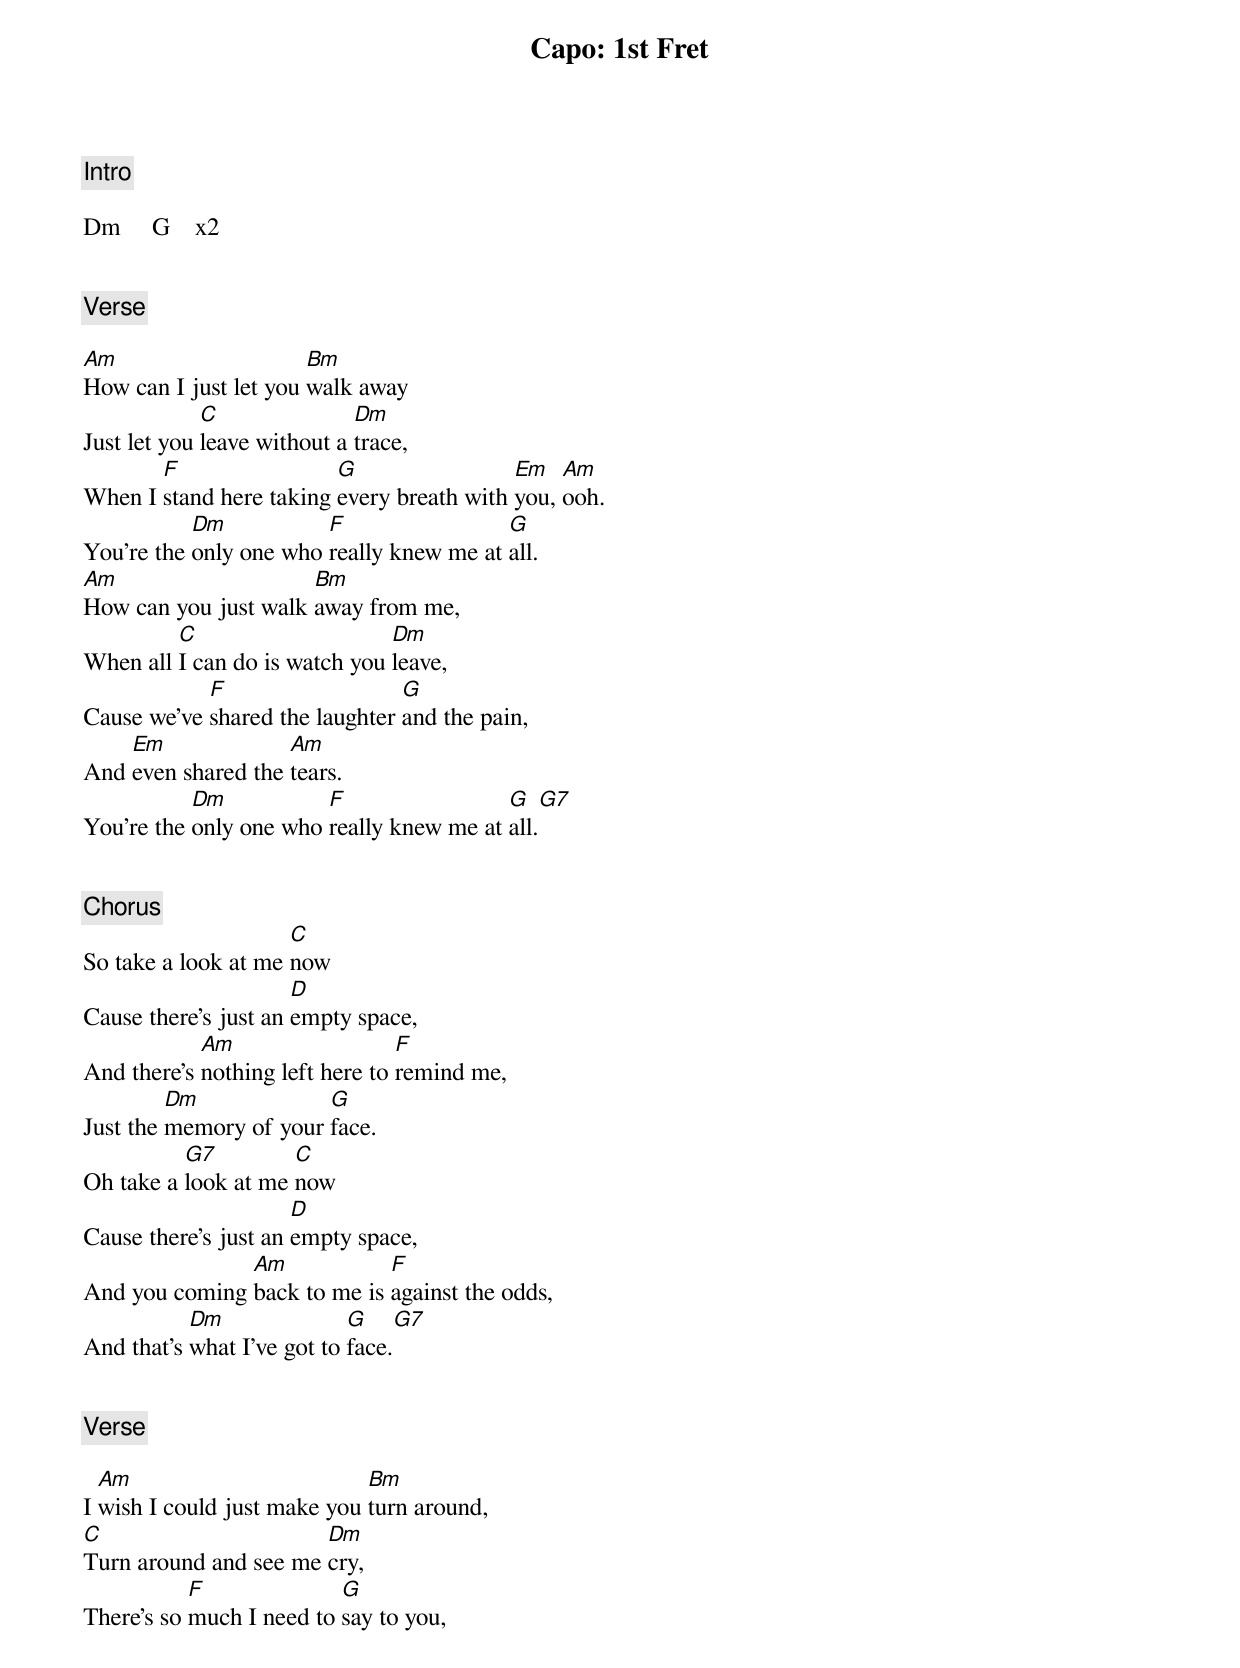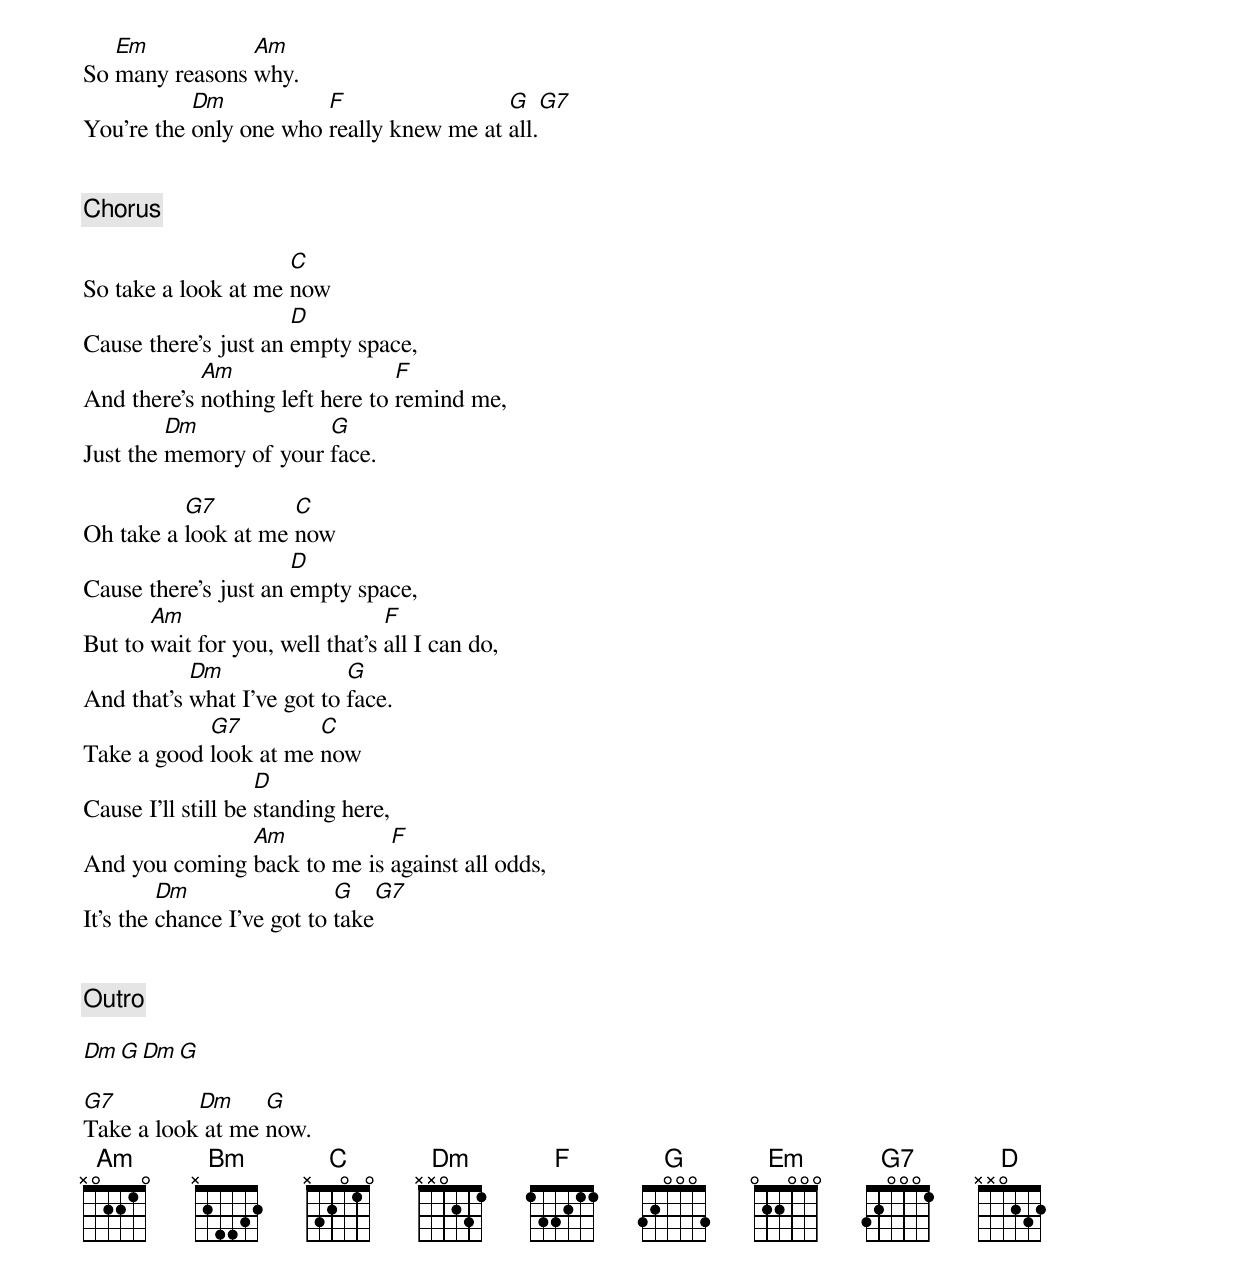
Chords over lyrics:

Capo: 1st Fret

[Intro]

Dm     G    x2


[Verse]

Am                     Bm
How can I just let you walk away
             C               Dm
Just let you leave without a trace,
       F                 G                 Em   Am
When I stand here taking every breath with you, ooh.
           Dm           F                 G
You're the only one who really knew me at all.
Am                    Bm
How can you just walk away from me,
         C                     Dm
When all I can do is watch you leave,
            F                   G
Cause we've shared the laughter and the pain,
    Em              Am
And even shared the tears.
           Dm           F                 G      G7
You're the only one who really knew me at all.


[Chorus]
                     C
So take a look at me now
                      D
Cause there's just an empty space,
            Am                   F
And there's nothing left here to remind me,
         Dm             G
Just the memory of your face.
          G7         C
Oh take a look at me now
                      D
Cause there's just an empty space,
               Am            F
And you coming back to me is against the odds,
           Dm               G        G7
And that's what I've got to face.


[Verse]

  Am                         Bm
I wish I could just make you turn around,
C                      Dm
Turn around and see me cry,
           F              G
There's so much I need to say to you,
   Em           Am
So many reasons why.
           Dm           F                 G       G7
You're the only one who really knew me at all.


[Chorus]

                     C
So take a look at me now
                      D
Cause there's just an empty space,
            Am                   F
And there's nothing left here to remind me,
         Dm             G
Just the memory of your face.

          G7         C
Oh take a look at me now
                      D
Cause there's just an empty space,
       Am                        F
But to wait for you, well that's all I can do,
           Dm               G
And that's what I've got to face.
            G7         C
Take a good look at me now
                    D
Cause I'll still be standing here,
               Am            F
And you coming back to me is against all odds,
         Dm                 G       G7
It's the chance I've got to take


[Outro]

Dm    G    Dm   G

G7         Dm     G
Take a look at me now.
